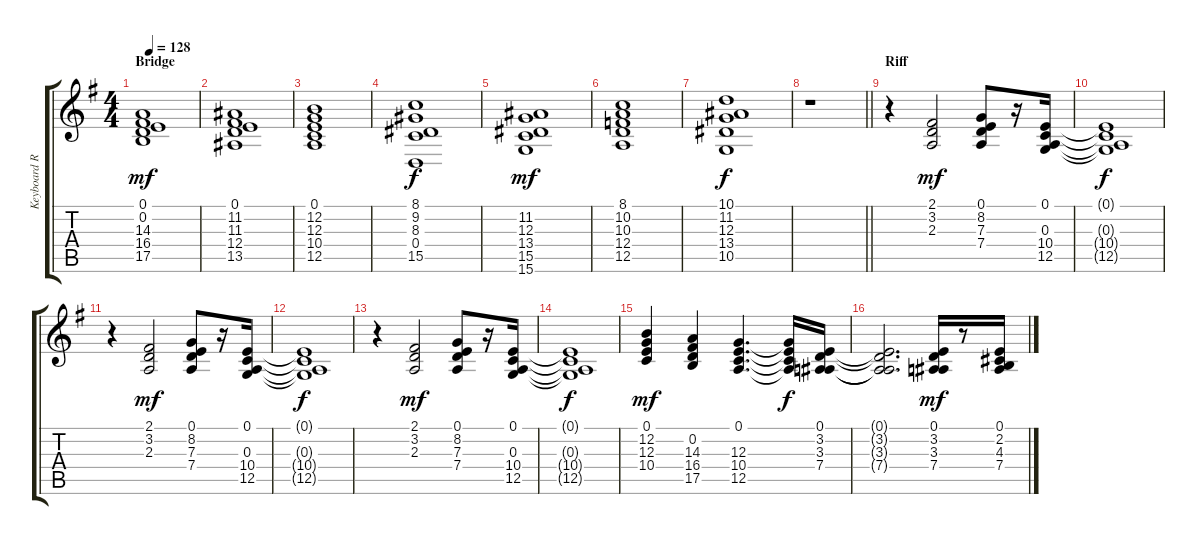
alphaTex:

\track ("Keyboard Rythm" "Keyboard R") {instrument pad3polysynth}
\staff {score tabs}
\tuning (E4 B3 G3 D3 A2 E2) {hide}
\ts (4 4)
\section ("" "Bridge")
\tempo 128
\clef g2
\ks eminor
(0.1 0.2 14.3 16.4 17.5).1{dy mf volume 10 instrument choiraahs} |
(0.1 11.2 11.3 12.4 13.5).1 |
(0.1 12.2 12.3 10.4 12.5).1 |
(8.1 9.2 8.3 0.4 15.5).1{dy f} |
(11.2 12.3 13.4 15.5 15.6).1{dy mf} |
(8.1 10.2 10.3 12.4 12.5).1 |
(10.1 11.2 12.3 13.4 10.5).1{dy f} |
\barLineRight lightlight
r.1 |
\section ("" "Riff")
r.4{instrument pad3polysynth} (2.1 3.2 2.3).2{dy mf volume 12} (0.1 8.2 7.3 7.4).8 r.16 (0.1 0.3 10.4 12.5).16 |
(0.1{t} 0.3{t} 10.4{t} 12.5{t}).1{dy f} |
r.4 (2.1 3.2 2.3).2{dy mf} (0.1 8.2 7.3 7.4).8 r.16 (0.1 0.3 10.4 12.5).16 |
(0.1{t} 0.3{t} 10.4{t} 12.5{t}).1{dy f} |
r.4 (2.1 3.2 2.3).2{dy mf} (0.1 8.2 7.3 7.4).8 r.16 (0.1 0.3 10.4 12.5).16 |
(0.1{t} 0.3{t} 10.4{t} 12.5{t}).1{dy f} |
(0.1 12.2 12.3 10.4).4{dy mf} (0.2 14.3 16.4 17.5).4 (0.1 12.3 10.4 12.5).4{d} (0.1{t} 12.3{t} 10.4{t} 12.5{t}).16{dy f} (0.1 3.2 3.3 7.4).16 |
(0.1{t} 3.2{t} 3.3{t} 7.4{t}).2{d} (0.1 3.2 3.3 7.4).16{dy mf} r.8 (0.1 2.2 4.3 7.4).16
